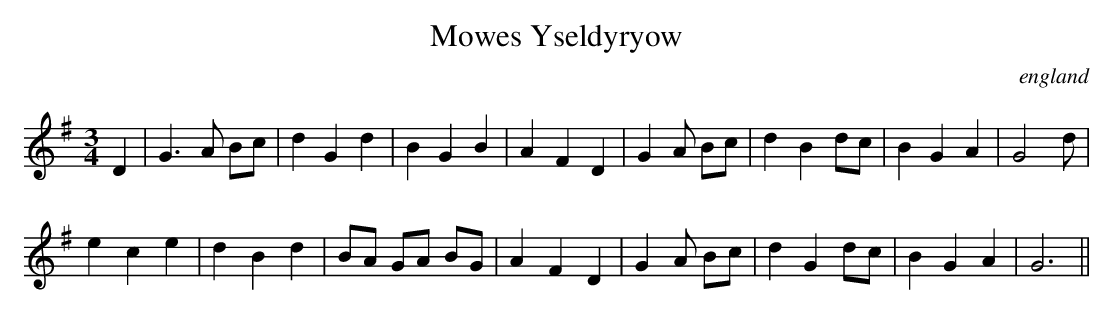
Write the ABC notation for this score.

X:1
T:Mowes Yseldyryow
O:england
M:3/4
L:1/8
K:G
D2|G3 A Bc|d2 G2 d2|B2G2B2|A2F2D2|G2 A Bc|d2 B2 dc|B2G2A2|G4 d|
e2c2e2|d2B2d2|BA GA BG|A2F2D2|G2 A Bc|d2G2 dc|B2G2A2|G6||
